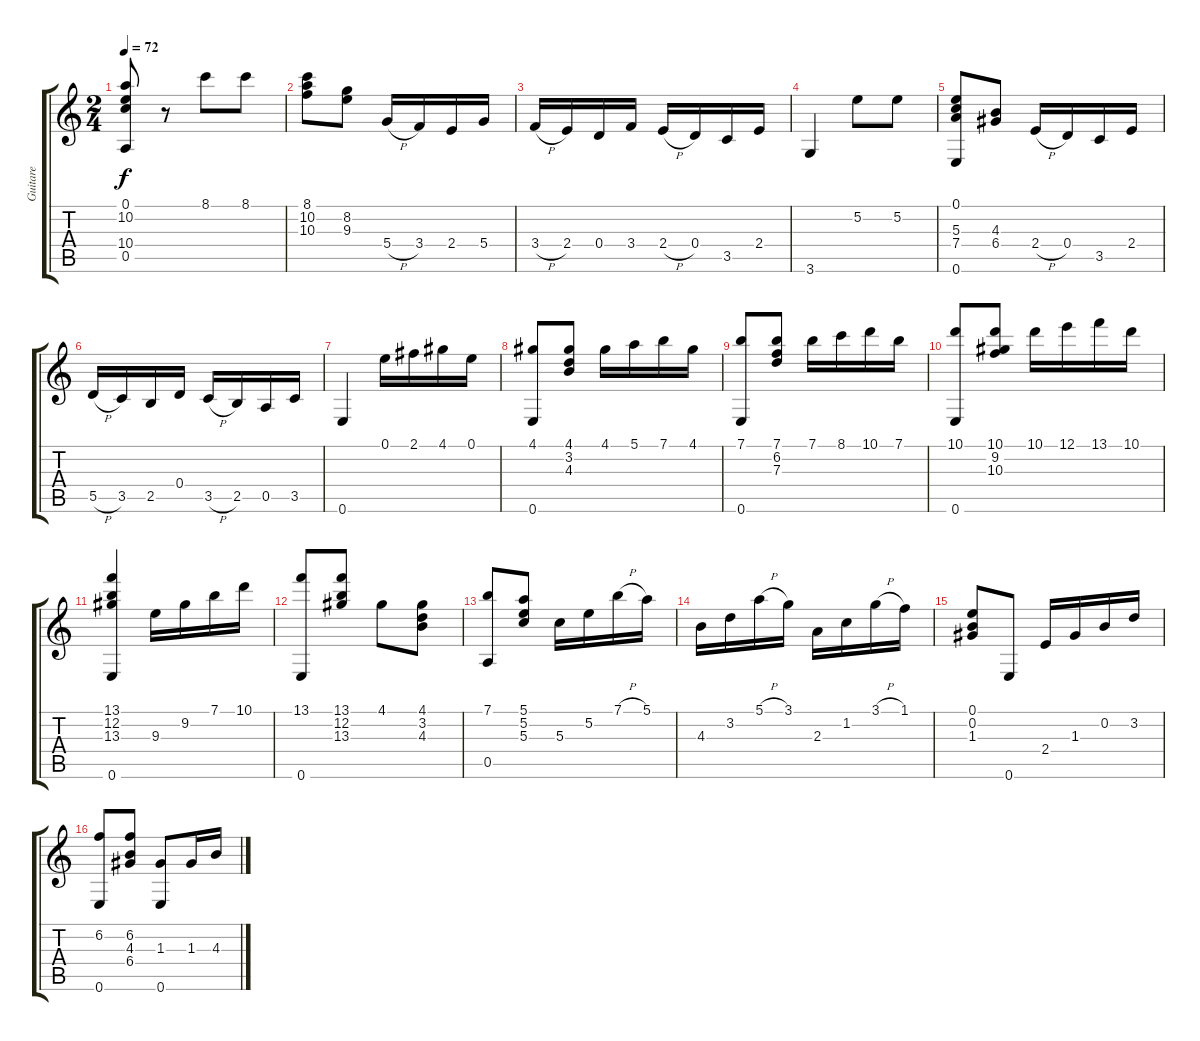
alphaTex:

\track ("Guitare" "Guitare") {instrument acousticguitarnylon}
\staff {score tabs}
\tuning (E4 B3 G3 D3 A2 E2) {hide}
\ts (2 4)
\tempo 72
\clef g2
\ks c
(0.1 10.2 10.4 0.5).8{dy f} r.8 8.1.8 8.1.8 |
(8.1 10.2 10.3).8 (8.2 9.3).8 5.4{h}.16 3.4.16 2.4.16 5.4.16 |
3.4{h}.16 2.4.16 0.4.16 3.4.16 2.4{h}.16 0.4.16 3.5.16 2.4.16 |
3.6.4 5.2.8 5.2.8 |
(0.1 5.3 7.4 0.6).8 (4.3 6.4).8 2.4{h}.16 0.4.16 3.5.16 2.4.16 |
5.5{h}.16 3.5.16 2.5.16 0.4.16 3.5{h}.16 2.5.16 0.5.16 3.5.16 |
0.6.4 0.1.16 2.1.16 4.1.16 0.1.16 |
(4.1 0.6).8 (4.1 3.2 4.3).8 4.1.16 5.1.16 7.1.16 4.1.16 |
(7.1 0.6).8 (7.1 6.2 7.3).8 7.1.16 8.1.16 10.1.16 7.1.16 |
(10.1 0.6).8 (10.1 9.2 10.3).8 10.1.16 12.1.16 13.1.16 10.1.16 |
(13.1 12.2 13.3 0.6).4 9.3.16 9.2.16 7.1.16 10.1.16 |
(13.1 0.6).8 (13.1 12.2 13.3).8 4.1.8 (4.1 3.2 4.3).8 |
(7.1 0.5).8 (5.1 5.2 5.3).8 5.3.16 5.2.16 7.1{h}.16 5.1.16 |
4.3.16 3.2.16 5.1{h}.16 3.1.16 2.3.16 1.2.16 3.1{h}.16 1.1.16 |
(0.1 0.2 1.3).8 0.6.8 2.4.16 1.3.16 0.2.16 3.2.16 |
(6.2 0.6).8 (6.2 4.3 6.4).8 (1.3 0.6).8 1.3.16 4.3.16
